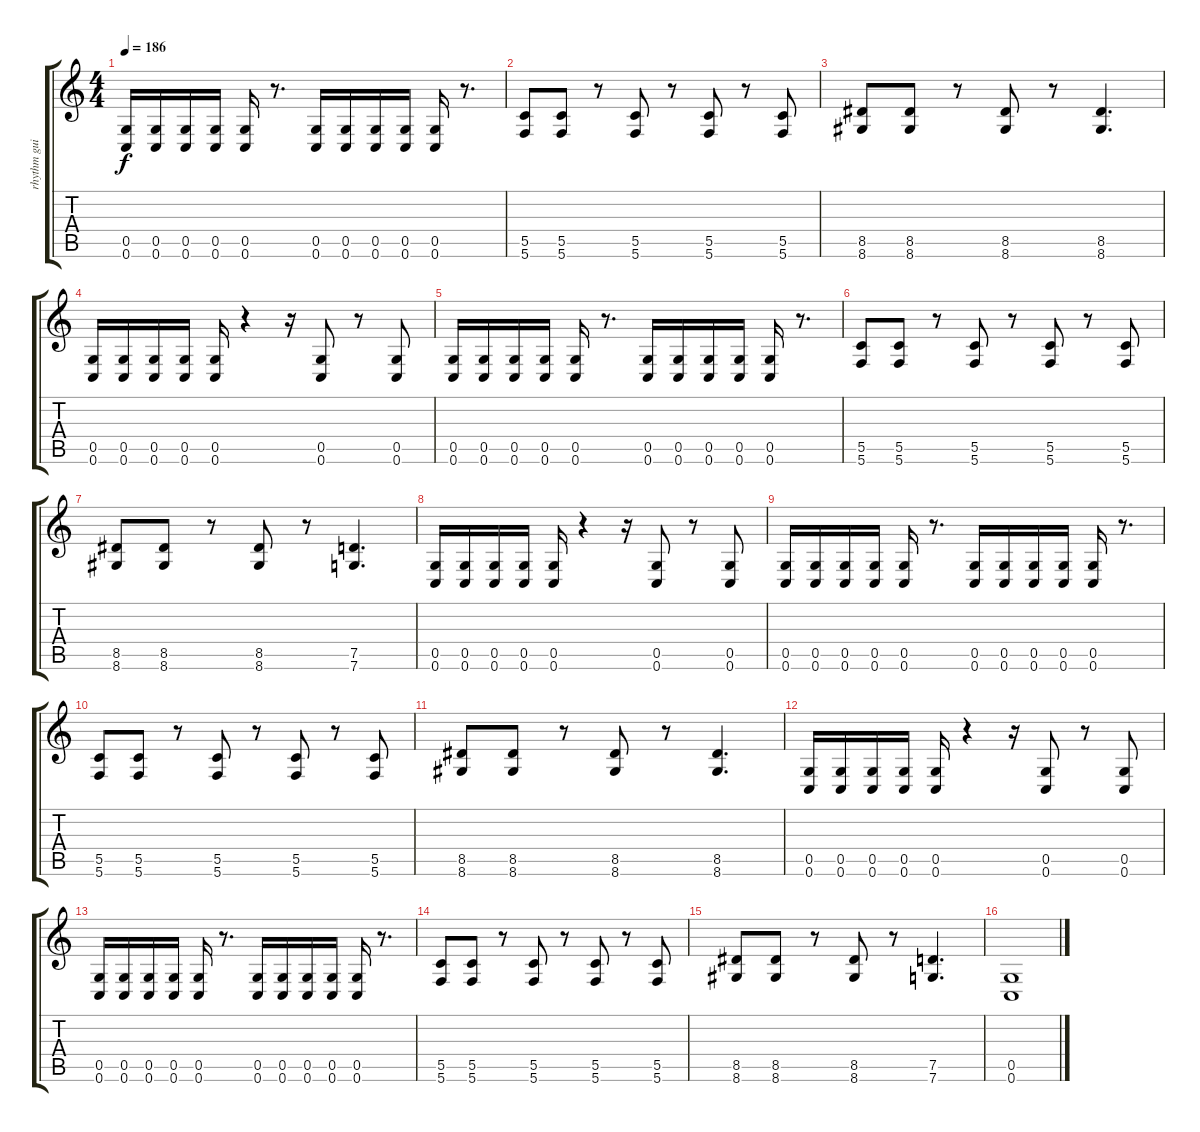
\track ("rhythm guitar" "rhythm gui") {instrument distortionguitar}
\staff {score tabs}
\tuning (D4 A3 F3 C3 G2 C2) {hide}
\ts (4 4)
\tempo 186
\clef g2
\ks c
(0.5 0.6).16{dy f} (0.5 0.6).16 (0.5 0.6).16 (0.5 0.6).16 (0.5 0.6).16 r.8{d} (0.5 0.6).16 (0.5 0.6).16 (0.5 0.6).16 (0.5 0.6).16 (0.5 0.6).16 r.8{d} |
(5.5 5.6).8 (5.5 5.6).8 r.8 (5.5 5.6).8 r.8 (5.5 5.6).8 r.8 (5.5 5.6).8 |
(8.5 8.6).8 (8.5 8.6).8 r.8 (8.5 8.6).8 r.8 (8.5 8.6).4{d} |
(0.5 0.6).16 (0.5 0.6).16 (0.5 0.6).16 (0.5 0.6).16 (0.5 0.6).16 r.4 r.16 (0.5 0.6).8 r.8 (0.5 0.6).8 |
(0.5 0.6).16 (0.5 0.6).16 (0.5 0.6).16 (0.5 0.6).16 (0.5 0.6).16 r.8{d} (0.5 0.6).16 (0.5 0.6).16 (0.5 0.6).16 (0.5 0.6).16 (0.5 0.6).16 r.8{d} |
(5.5 5.6).8 (5.5 5.6).8 r.8 (5.5 5.6).8 r.8 (5.5 5.6).8 r.8 (5.5 5.6).8 |
(8.5 8.6).8 (8.5 8.6).8 r.8 (8.5 8.6).8 r.8 (7.5 7.6).4{d} |
(0.5 0.6).16 (0.5 0.6).16 (0.5 0.6).16 (0.5 0.6).16 (0.5 0.6).16 r.4 r.16 (0.5 0.6).8 r.8 (0.5 0.6).8 |
(0.5 0.6).16 (0.5 0.6).16 (0.5 0.6).16 (0.5 0.6).16 (0.5 0.6).16 r.8{d} (0.5 0.6).16 (0.5 0.6).16 (0.5 0.6).16 (0.5 0.6).16 (0.5 0.6).16 r.8{d} |
(5.5 5.6).8 (5.5 5.6).8 r.8 (5.5 5.6).8 r.8 (5.5 5.6).8 r.8 (5.5 5.6).8 |
(8.5 8.6).8 (8.5 8.6).8 r.8 (8.5 8.6).8 r.8 (8.5 8.6).4{d} |
(0.5 0.6).16 (0.5 0.6).16 (0.5 0.6).16 (0.5 0.6).16 (0.5 0.6).16 r.4 r.16 (0.5 0.6).8 r.8 (0.5 0.6).8 |
(0.5 0.6).16 (0.5 0.6).16 (0.5 0.6).16 (0.5 0.6).16 (0.5 0.6).16 r.8{d} (0.5 0.6).16 (0.5 0.6).16 (0.5 0.6).16 (0.5 0.6).16 (0.5 0.6).16 r.8{d} |
(5.5 5.6).8 (5.5 5.6).8 r.8 (5.5 5.6).8 r.8 (5.5 5.6).8 r.8 (5.5 5.6).8 |
(8.5 8.6).8 (8.5 8.6).8 r.8 (8.5 8.6).8 r.8 (7.5 7.6).4{d} |
(0.5 0.6).1
